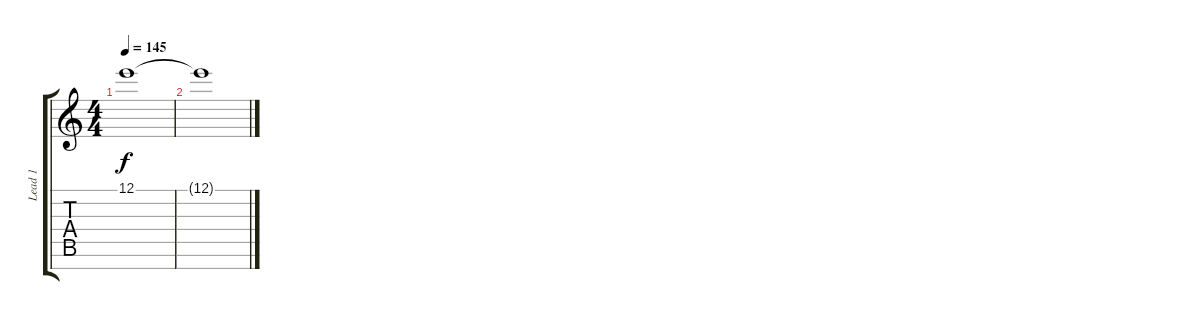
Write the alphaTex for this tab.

\track ("Lead 1" "Lead 1") {instrument overdrivenguitar}
\staff {score tabs}
\tuning (E4 B3 G3 D3 A2 E2 B1) {hide}
\ts (4 4)
\tempo 145
\clef g2
\ks c
12.1{t}.1{dy f} |
12.1{t}.1
